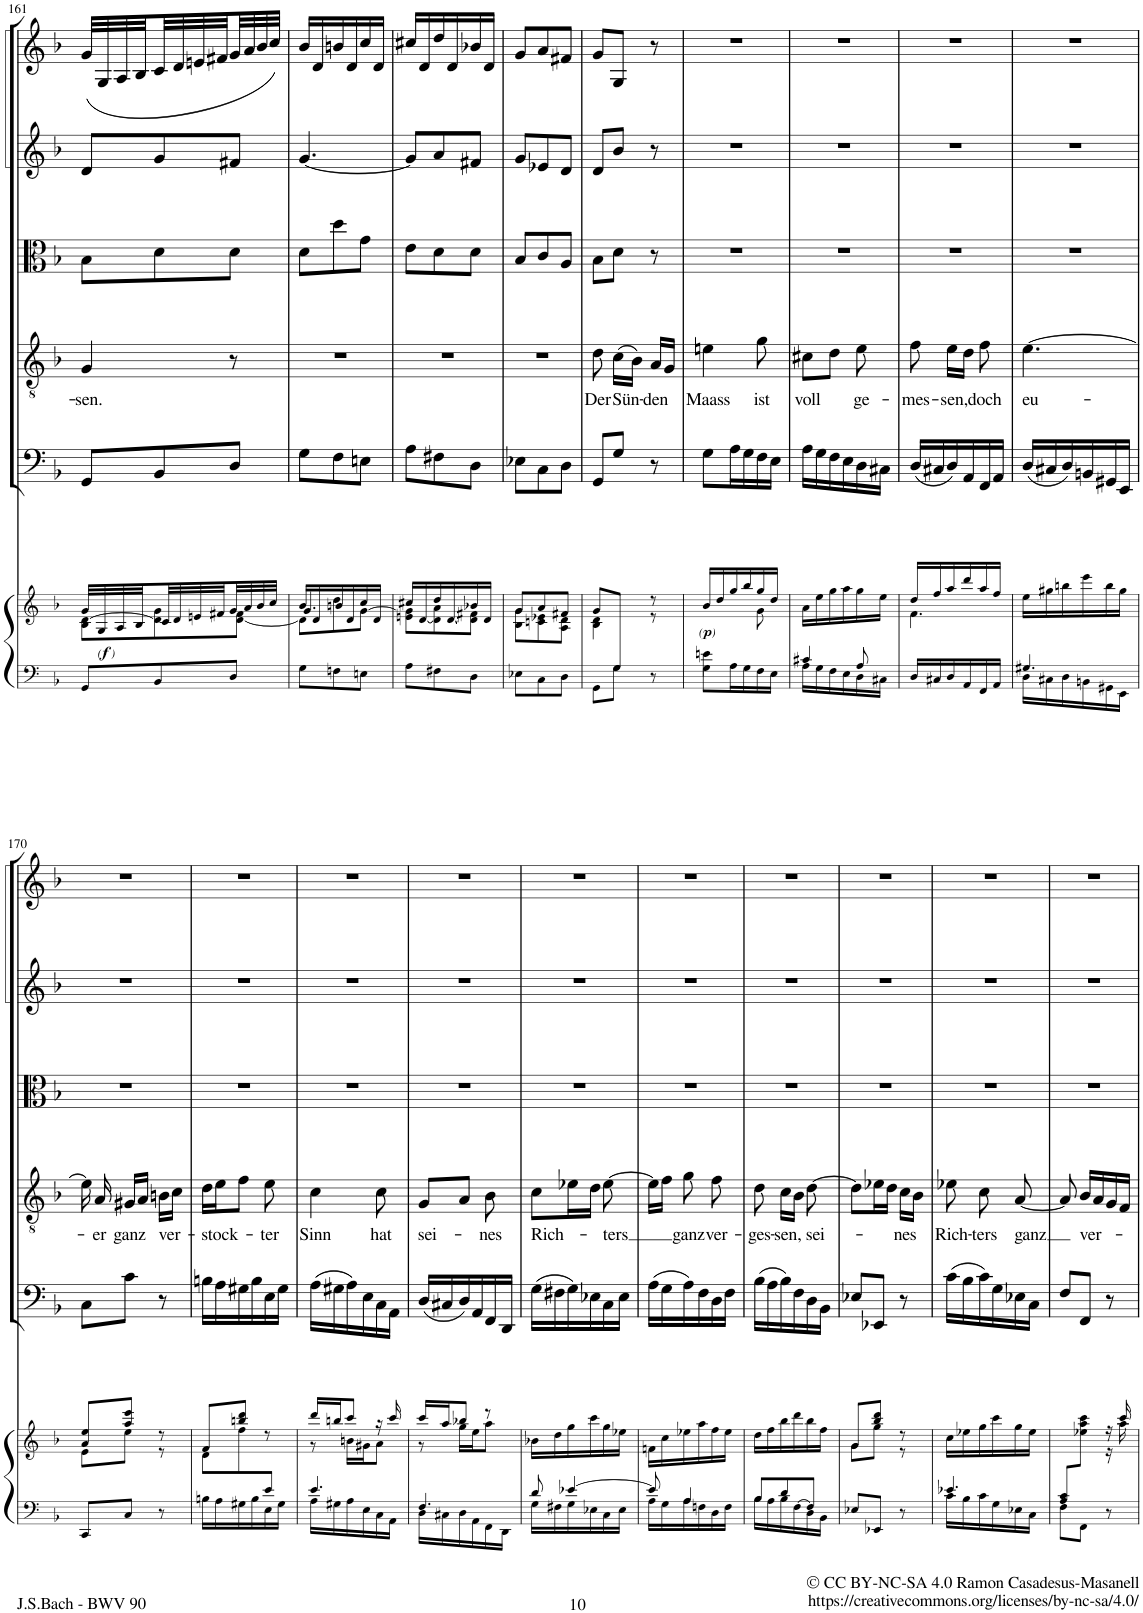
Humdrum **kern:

**kern	**kern	**dynam	**kern	**kern	**text	**kern	**kern	**kern
*part6	*part6	*part6	*part5	*part4	*part4	*part3	*part2	*part1
*staff7	*staff6	*staff6/7	*staff5	*staff4	*staff4	*staff3	*staff2	*staff1
*I"Piano reduction	*	*	*I"Continuo	*I"Tenore	*	*I"Viola	*I"Violino II	*I"Violino I
*I'Pno	*	*	*	*	*	*I'Vla	*I'Vln	*I'Vln
!!LO:PB:g=z
*clefF4	*clefG2	*	*clefF4	*clefGv2	*	*clefC3	*clefG2	*clefG2
*k[b-]	*k[b-]	*	*k[b-]	*k[b-]	*	*k[b-]	*k[b-]	*k[b-]
*M3/8	*M3/8	*	*M3/8	*M3/8	*	*M3/8	*M3/8	*M3/8
=161	=161	=161	=161	=161	=161	=161	=161	=161
*	*^	*	*	*	*	*	*	*
!	!	!	!	!	!	!LO:LY:b	!	!	!
8GG/L	32g/LLL	8B-\ [>8d\L	.	8GG/L	4G/	-sen.	8B-\L	8d/L	(32g/LLL
!	!	!	!LO:DY:b	!	!	!	!	!	!
!	!	!	!LO:DY:n=1:b	!	!	!	!	!	!
!	!	!	!LO:DY:n=2:b	!	!	!	!	!	!
.	32G/	.	other-dynamics f other-dynamics	.	.	.	.	.	32G/
.	32A/	.	.	.	.	.	.	.	32A/
.	32B-/	.	.	.	.	.	.	.	32B-/
8BB-/	32c/	8d\] 8g\	.	8BB-/	.	.	8d\	8g/	32c/
.	32d/	.	.	.	.	.	.	.	32d/
.	32en/	.	.	.	.	.	.	.	32en/
.	32f#X/	.	.	.	.	.	.	.	32f#X/
8D/J	32g/	[8d\ 8f#\J	.	8D/J	8r	.	8d\J	8f#X/J	32g/
.	32a/	.	.	.	.	.	.	.	32a/
.	32b-/	.	.	.	.	.	.	.	32b-/
.	32cc/JJJ	.	.	.	.	.	.	.	32cc/JJJ)
=162	=162	=162	=162	=162	=162	=162	=162	=162	=162
*	*	*^	*	*	*	*	*	*	*
8G\L	16b-/LL	8d\L]	4.g/	.	8G\L	4.r	.	8d\L	[4.g/	16b-/LL
.	16d/	.	.	.	.	.	.	.	.	16d/
8Fn\	16bn/	8dd\	.	.	8F\	.	.	8dd\	.	16bn/
.	16d/	.	.	.	.	.	.	.	.	16d/
8En\J	16cc/	[>8g\J	.	.	8En\J	.	.	8g\J	.	16cc/
.	16d/JJ	.	.	.	.	.	.	.	.	16d/JJ
*	*	*v	*v	*	*	*	*	*	*	*
=163	=163	=163	=163	=163	=163	=163	=163	=163	=163
8A\L	16cc#X/LL	8en\ 8g\]L	.	8A\L	4.r	.	8e\L	8g/L]	16cc#X/LL
.	[<16d/	.	.	.	.	.	.	.	16d/
8F#X\	16dd/	8d\] 8a\	.	8F#X\	.	.	8d\	8a/	16dd/
.	[<16d/	.	.	.	.	.	.	.	16d/
8D\J	16b-X/	8d\] 8f#X\J	.	8D\J	.	.	8d\J	8f#X/J	16b-X/
.	16d/JJ	.	.	.	.	.	.	.	16d/JJ
=164	=164	=164	=164	=164	=164	=164	=164	=164	=164
8E-X\L	8g/L	8B-\ 8g\L	.	8E-X\L	4.r	.	8B-/L	8g/L	8g/L
8C\	8a/	8cn\ 8e-X\	.	8C\	.	.	8c/	8e-X/	8a/
8D\J	8f#X/J	8A\ 8d\J	.	8D\J	.	.	8A/J	8d/J	8f#X/J
=165	=165	=165	=165	=165	=165	=165	=165	=165	=165
*^	*	*	*	*	*	*	*	*	*
!	!	!	!	!	!	!	!LO:LY:b	!	!	!
8ryy	8GG\L	8g/L	4B-\ 4d\	.	8GG/L	8d\	Der	8B-\L	8d/L	8g/L
!	!	!	!	!	!	!	!LO:LY:b	!	!	!
8G/J	8G\J	8ryy	.	.	8G/J	(16c\LL	Sün-	8d\J	8b-/J	8G/J
.	.	.	.	.	.	16B-\JJ)	.	.	.	.
!	!	!	!	!	!	!	!LO:LY:b	!	!	!
8ryy	8r	8r	8r	.	8r	16A/LL	-den	8r	8r	8r
.	.	.	.	.	.	16G/JJ	.	.	.	.
=166	=166	=166	=166	=166	=166	=166	=166	=166	=166	=166
!	!	!	!	!LO:DY:b	!	!	!LO:LY:b	!	!	!
!	!	!	!	!LO:DY:n=1:b	!	!	!	!	!	!
!	!	!	!	!LO:DY:n=2:b	!	!	!	!	!	!
4en\	8G\L	16b-/LL	4ryy	other-dynamics p other-dynamics	8G\L	4en\	Maass	4.r	4.r	4.r
.	.	16dd/	.	.	.	.	.	.	.	.
.	16A\L	16gg/	.	.	16A\L	.	.	.	.	.
.	16G\	16bb-/	.	.	16G\	.	.	.	.	.
!	!	!	!	!	!	!	!LO:LY:b	!	!	!
8ryy	16F\	16gg/	8g\	.	16F\	8g\	ist	.	.	.
.	16E\JJ	16dd/JJ	.	.	16E\JJ	.	.	.	.	.
*	*	*v	*v	*	*	*	*	*	*	*
=167	=167	=167	=167	=167	=167	=167	=167	=167	=167
!	!	!	!	!	!	!LO:LY:b	!	!	!
4c#X/	16A\LL	16a\LL	.	16A\LL	8c#X\L	voll	4.r	4.r	4.r
.	16G\	16ee\	.	16G\	.	.	.	.	.
.	16F\	16gg\	.	16F\	8d\J	.	.	.	.
.	16E\	16aa\	.	16E\	.	.	.	.	.
!	!	!	!	!	!	!LO:LY:b	!	!	!
8A/	16D\	16gg\	.	16D\	8e\	ge-	.	.	.
.	16C#X\JJ	16ee\JJ	.	16C#X\JJ	.	.	.	.	.
=168	=168	=168	=168	=168	=168	=168	=168	=168	=168
*	*	*^	*	*	*	*	*	*	*
!	!	!	!	!	!	!	!LO:LY:b	!	!	!
*v	*v	*	*	*	*	*	*	*	*	*
16D/LL	16dd/LL	4.f\	.	(16D/LL	8f\	-mes-	4.r	4.r	4.r
16C#X/	16ff/	.	.	16C#X/	.	.	.	.	.
!	!	!	!	!	!	!LO:LY:b	!	!	!
16D/	16aa/	.	.	16D/)	16e\LL	sen,	.	.	.
16AA/	16ddd/	.	.	16AA/	16d\JJ	.	.	.	.
!	!	!	!	!	!	!LO:LY:b	!	!	!
16FF/	16aa/	.	.	16FF/	8f\	doch	.	.	.
16AA/JJ	16ff/JJ	.	.	16AA/JJ	.	.	.	.	.
*	*v	*v	*	*	*	*	*	*	*
=169	=169	=169	=169	=169	=169	=169	=169	=169
*^	*	*	*	*	*	*	*	*
!	!	!	!	!	!	!LO:LY:b	!	!	!
4.G#X/	16D\LL	16ee\LL	.	(16D/LL	[4.e\	eu-	4.r	4.r	4.r
.	16C#X\	16gg#X\	.	16C#X/	.	.	.	.	.
.	16D\	16bbn\	.	16D/)	.	.	.	.	.
.	16BBn\	16eee\	.	16BBn/	.	.	.	.	.
.	16GG#X\	16bb\	.	16GG#X/	.	.	.	.	.
.	16EE\JJ	16gg#\JJ	.	16EE/JJ	.	.	.	.	.
*v	*v	*	*	*	*	*	*	*	*
!!LO:LB:g=z
=170	=170	=170	=170	=170	=170	=170	=170	=170
*	*^	*	*	*	*	*	*	*
8CC/L	8a/ 8ee/L	8e\L	.	8C\L	16e\]	.	4.r	4.r	4.r
!	!	!	!	!	!	!LO:LY:b	!	!	!
.	.	.	.	.	16A/	-er	.	.	.
!	!	!	!	!	!	!LO:LY:b	!	!	!
8C/J	8aa/ 8eee/J	8ee\J	.	8c\J	16G#X/LL	ganz	.	.	.
.	.	.	.	.	16A/JJ	.	.	.	.
!	!	!	!	!	!	!LO:LY:b	!	!	!
8r	8r	8r	.	8r	16Bn\LL	ver-	.	.	.
.	.	.	.	.	16c\JJ	.	.	.	.
=171	=171	=171	=171	=171	=171	=171	=171	=171	=171
*^	*	*	*	*	*	*	*	*	*
!	!	!	!	!	!	!	!LO:LY:b	!	!	!
4ryy	16Bn\LL	8f/L	8d\L	.	16Bn\LL	16d\LL	-stock-	4.r	4.r	4.r
.	16A\	.	.	.	16A\	16e\J	.	.	.	.
.	16G#X\	8bbn/ 8ddd/J	8ff\	.	16G#X\	8f\J	.	.	.	.
.	16B\	.	.	.	16B\	.	.	.	.	.
!	!	!	!	!	!	!	!LO:LY:b	!	!	!
8e/J	16E\	8r	8ryy	.	16E\	8e\	-ter	.	.	.
.	16G#\JJ	.	.	.	16G#\JJ	.	.	.	.	.
=172	=172	=172	=172	=172	=172	=172	=172	=172	=172	=172
!	!	!	!	!	!	!	!LO:LY:b	!	!	!
4.e/	16A\LL	16ddd/LL	8r	.	(16A\LL	4c\	Sinn	4.r	4.r	4.r
.	16G#X\	16bbn/J	.	.	16G#X\	.	.	.	.	.
.	16A\	8ccc/J	16bn\LL	.	16A\)	.	.	.	.	.
.	16E\	.	16g#X\J	.	16E\	.	.	.	.	.
!	!	!	!	!	!	!	!LO:LY:b	!	!	!
.	16C\	16r	8a\J	.	16C\	8c\	hat	.	.	.
.	16AA\JJ	16ccc/	.	.	16AA\JJ	.	.	.	.	.
=173	=173	=173	=173	=173	=173	=173	=173	=173	=173	=173
!	!	!	!	!	!	!	!LO:LY:b	!	!	!
4.F/	16D\LL	16ccc/LL	8r	.	(16D/LL	8G/L	sei-	4.r	4.r	4.r
.	16C#X\	16aa/J	.	.	16C#X/	.	.	.	.	.
.	16D\	8bb-X/J	16gg\LL	.	16D/)	8A/J	.	.	.	.
.	16AA\	.	16ee\J	.	16AA/	.	.	.	.	.
!	!	!	!	!	!	!	!LO:LY:b	!	!	!
.	16FF\	8r	8aa\J	.	16FF/	8B-\	-nes	.	.	.
.	16DD\JJ	.	.	.	16DD/JJ	.	.	.	.	.
*	*	*v	*v	*	*	*	*	*	*	*
=174	=174	=174	=174	=174	=174	=174	=174	=174	=174
!	!	!	!	!	!	!LO:LY:b	!	!	!
8d/	16G\LL	16b-X\LL	.	(16G\LL	8c\L	Rich-	4.r	4.r	4.r
.	16F#X\	16dd\	.	16F#X\	.	.	.	.	.
[4e-X/	16G\	16gg\	.	16G\)	16e-X\L	.	.	.	.
.	16E-X\	16ccc\	.	16E-X\	16d\JJ	.	.	.	.
!	!	!	!	!	!	!LO:LY:b	!	!	!
.	16C\	16gg\	.	16C\	[8e-\	-ters	.	.	.
.	16E-\JJ	16ee-X\JJ	.	16E-\JJ	.	.	.	.	.
=175	=175	=175	=175	=175	=175	=175	=175	=175	=175
8e-/]	16A\LL	16fn\LL	.	(16A\LL	16e-\LL]	.	4.r	4.r	4.r
.	16G\	16cc\	.	16G\	16f\JJ	.	.	.	.
!	!	!	!	!	!	!LO:LY:b	!	!	!
4A/	16A\	16ee-X\	.	16A\)	8g\	ganz	.	.	.
.	16Fn\	16aa\	.	16F\	.	.	.	.	.
!	!	!	!	!	!	!LO:LY:b	!	!	!
.	16D\	16ff\	.	16D\	8f\	ver-	.	.	.
.	16F\JJ	16ee-\JJ	.	16F\JJ	.	.	.	.	.
=176	=176	=176	=176	=176	=176	=176	=176	=176	=176
!	!	!	!	!	!	!LO:LY:b	!	!	!
8B-/L	16B-\LL	16dd\LL	.	(16B-\LL	8d\	ges-	4.r	4.r	4.r
.	16A\	16ff\	.	16A\	.	.	.	.	.
!	!	!	!	!	!	!LO:LY:b	!	!	!
8d/	16B-\	16bb-\	.	16B-\)	16c\LL	sen,	.	.	.
.	[>16F\	16ddd\	.	16F\	16B-\JJ	.	.	.	.
!	!	!	!	!	!	!LO:LY:b	!	!	!
8F/J]	16D\	16bb-\	.	16D\	[8d\	sei-	.	.	.
.	16BB-\JJ	16ff\JJ	.	16BB-\JJ	.	.	.	.	.
*v	*v	*	*	*	*	*	*	*	*
=177	=177	=177	=177	=177	=177	=177	=177	=177
*	*^	*	*	*	*	*	*	*
8E-X/L	8g/L	8g\L	.	8E-X/L	8d\L]	.	4.r	4.r	4.r
8EE-X/J	8bb-/ 8ddd/J	8gg\J	.	8EE-X/J	16e-X\L	.	.	.	.
.	.	.	.	.	16d\JJ	.	.	.	.
!	!	!	!	!	!	!LO:LY:b	!	!	!
8r	8r	8r	.	8r	16c\LL	-nes	.	.	.
.	.	.	.	.	16B-\JJ	.	.	.	.
*	*v	*v	*	*	*	*	*	*	*
=178	=178	=178	=178	=178	=178	=178	=178	=178
*^	*	*	*	*	*	*	*	*
!	!	!	!	!	!	!LO:LY:b	!	!	!
4.e-X/	16c\LL	16cc\LL	.	(16c\LL	8e-X\	Rich-	4.r	4.r	4.r
.	16B-\	16ee-X\	.	16B-\	.	.	.	.	.
!	!	!	!	!	!	!LO:LY:b	!	!	!
.	16c\	16gg\	.	16c\)	8c\	ters	.	.	.
.	16G\	16ccc\	.	16G\	.	.	.	.	.
!	!	!	!	!	!	!LO:LY:b	!	!	!
.	16E-X\	16gg\	.	16E-X\	[8A/	ganz	.	.	.
.	16C\JJ	16ee-\JJ	.	16C\JJ	.	.	.	.	.
=179	=179	=179	=179	=179	=179	=179	=179	=179	=179
*	*	*^	*	*	*	*	*	*	*
8A/ 8c/L	8F\L	8ryy	8ryy	.	8F/L	8A/]	.	4.r	4.r	4.r
!	!	!	!	!	!	!	!LO:LY:b	!	!	!
4ryy	8FF\J	8ee-X\ 8aa\ 8ccc\J	8ryy	.	8FF/J	16B-/LL	ver-	.	.	.
.	.	.	.	.	.	16A/	.	.	.	.
.	8r	16r	16r	.	8r	16G/	.	.	.	.
.	.	16ccc/	16aa\	.	.	16F/JJ	.	.	.	.
*v	*v	*	*	*	*	*	*	*	*	*
*	*v	*v	*	*	*	*	*	*	*
=	=	=	=	=	=	=	=	=
*-	*-	*-	*-	*-	*-	*-	*-	*-
